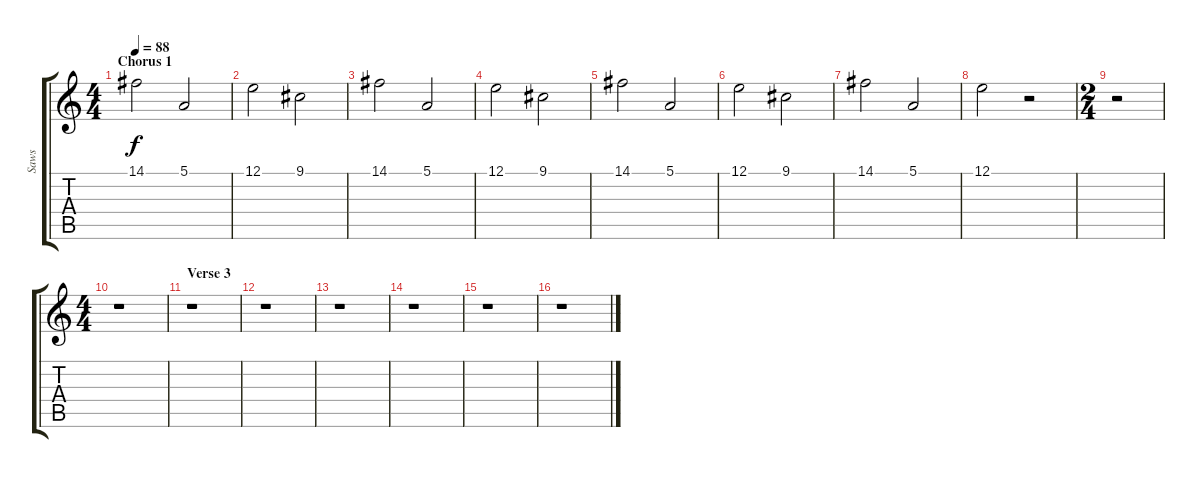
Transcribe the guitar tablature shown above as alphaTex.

\track ("Saws" "Saws") {instrument stringensemble1}
\staff {score tabs}
\tuning (E4 B3 G3 D3 A2 E2) {hide}
\ts (4 4)
\section ("" "Chorus 1")
\tempo 88
\clef g2
\ks c
14.1.2{dy f} 5.1.2 |
12.1.2 9.1.2 |
14.1.2 5.1.2 |
12.1.2 9.1.2 |
14.1.2 5.1.2 |
12.1.2 9.1.2 |
14.1.2 5.1.2 |
12.1.2 r.2 |
\ts (2 4)
r.2 |
\ts (4 4)
r.1 |
\section ("" "Verse 3")
r.1 |
r.1 |
r.1 |
r.1 |
r.1 |
r.1
